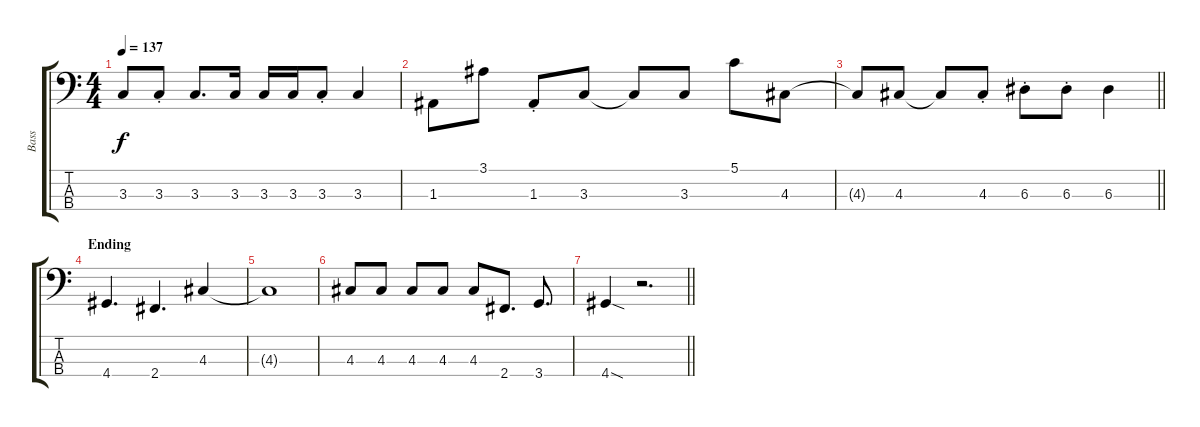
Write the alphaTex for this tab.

\track ("Bass" "Bass") {instrument electricbassfinger}
\staff {score tabs}
\tuning (G2 D2 A1 E1) {hide}
\ts (4 4)
\tempo 137
\clef f4
\ks c
3.3.8{dy f} 3.3{st}.8 3.3.8{d} 3.3.16 3.3.16 3.3.16 3.3{st}.8 3.3.4 |
1.3.8 3.1.8 1.3{st}.8 3.3.8 3.3{t}.8 3.3.8 5.1.8 4.3.8 |
\barLineRight lightlight
4.3{t}.8 4.3.8 4.3{t}.8 4.3{st}.8 6.3{st}.8 6.3{st}.8 6.3.4 |
\section ("" "Ending")
4.4.4{d} 2.4.4{d} 4.3.4 |
4.3{t}.1 |
4.3.8 4.3.8 4.3.8 4.3.8 4.3.8 2.4.8{d} 3.4.8{d} |
\barLineRight lightlight
4.4{sod}.4 r.2{d}
